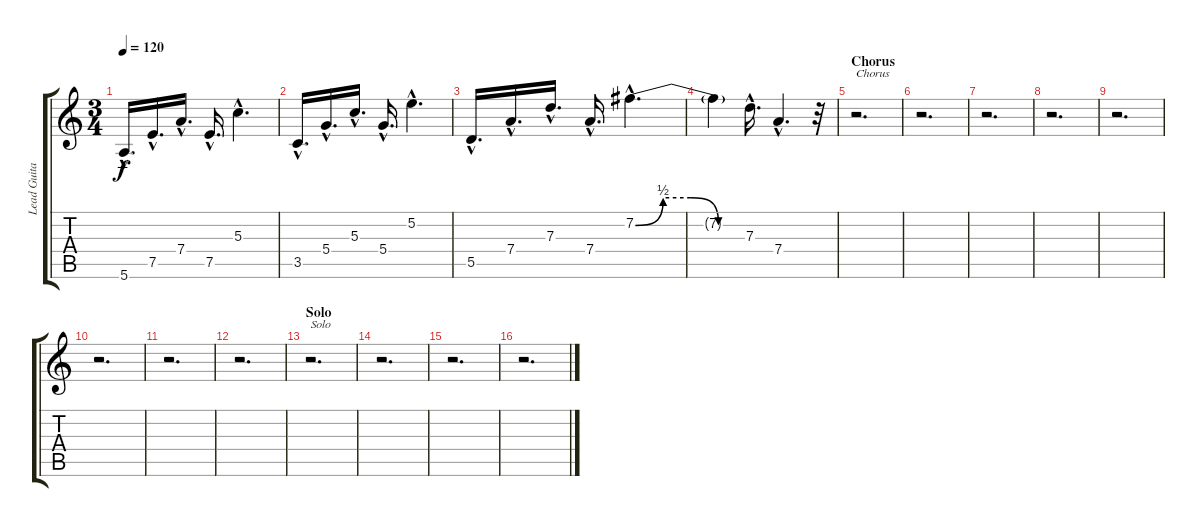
\track ("Lead Guitar (guy)" "Lead Guita") {instrument distortionguitar}
\staff {score tabs}
\tuning (E4 B3 G3 D3 A2 E2) {hide}
\ts (3 4)
\tempo 120
\clef g2
\ks c
5.6{hac}.16{d dy f} 7.5{hac}.16{d} 7.4{hac}.16{d} 7.5{hac}.16{d} 5.3{hac}.4{d} |
3.5{hac}.16{d} 5.4{hac}.16{d} 5.3{hac}.16{d} 5.4{hac}.16{d} 5.2{hac}.4{d} |
5.5{hac}.16{d} 7.4{hac}.16{d} 7.3{hac}.16{d} 7.4{hac}.16{d} 7.2{be (custom 0 0 15 2 30 2 45 0 60 0) hac}.4{d} |
7.2{t}.4 7.3{hac}.16{d} 7.4{hac}.4{d} r.32 |
\section ("" "Chorus")
r.2{d txt "Chorus"} |
r.2{d} |
r.2{d} |
r.2{d} |
r.2{d} |
r.2{d} |
r.2{d} |
r.2{d} |
\section ("" "Solo")
r.2{d txt "Solo"} |
r.2{d} |
r.2{d} |
r.2{d}
